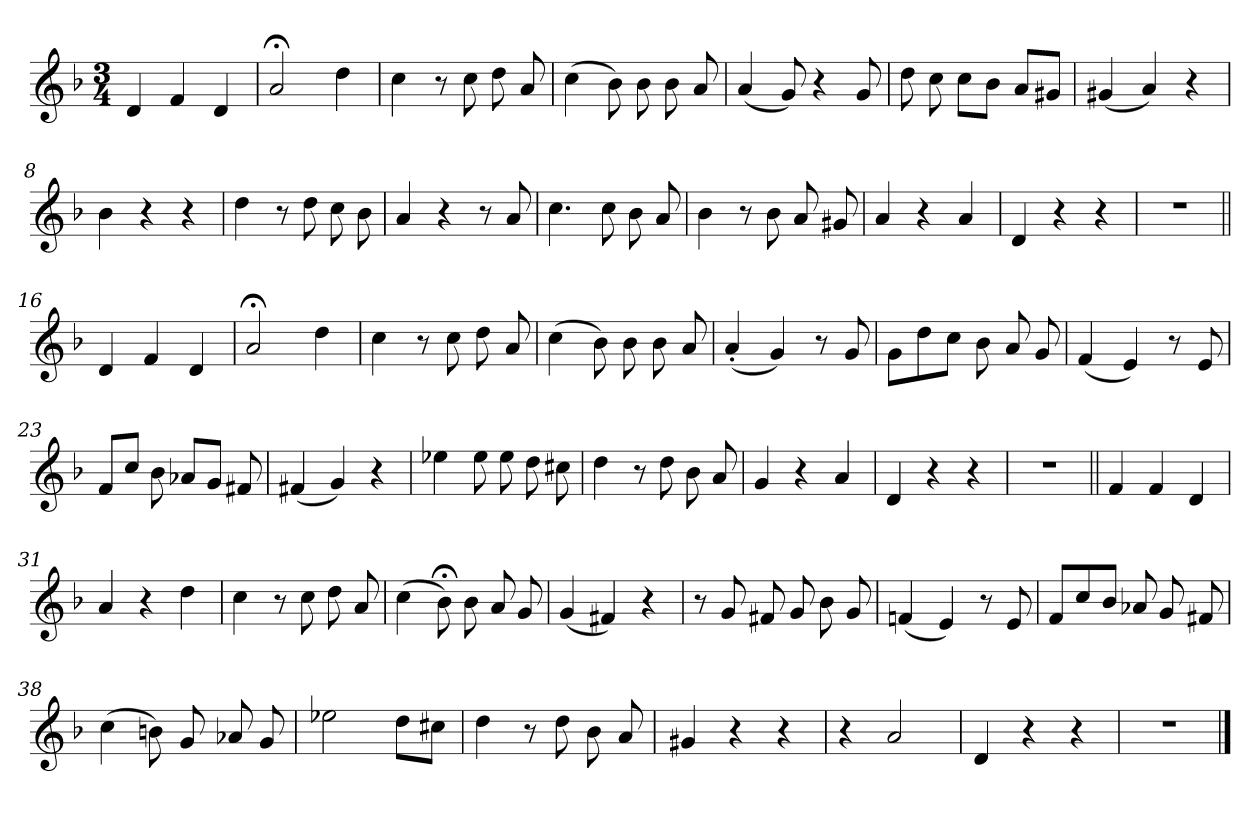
**kern
*part1
*staff1
*clefG2
*k[b-]
*M3/4
=1
4d/
4f/
4d/
=2
2a;</
4dd\
=3
4cc\
8r
8cc\
8dd\
8a/
=4
(4cc\
8b-\)
8b-\
8b-\
8a/
=5
(4a/
8g/)
4r
8g/
=6
8dd\
8cc\
8cc\L
8b-\J
8a/L
8g#X/J
=7
(4g#X/
4a/)
4r
=8
4b-\
4r
4r
=9
4dd\
8r
8dd\
8cc\
8b-\
=10
4a/
4r
8r
8a/
=11
4.cc\
8cc\
8b-\
8a/
=12
4b-\
8r
8b-\
8a/
8g#X/
=13
4a/
4r
4a/
=14
4d/
4r
4r
=15
2.r
=16||
4d/
4f/
4d/
=17
2a;</
4dd\
=18
4cc\
8r
8cc\
8dd\
8a/
=19
(4cc\
8b-\)
8b-\
8b-\
8a/
=20
(4a'/
4g/)
8r
8g/
=21
8g\L
8dd\
8cc\J
8b-\
8a/
8g/
=22
(4f/
4e/)
8r
8e/
=23
8f/L
8cc/J
8b-\
8a-X/L
8g/J
8f#X/
=24
(4f#X/
4g/)
4r
=25
4ee-X\
8ee-\
8ee-\
8dd\
8cc#X\
=26
4dd\
8r
8dd\
8b-\
8a/
=27
4g/
4r
4a/
=28
4d/
4r
4r
=29
2.r
=30||
4f/
4f/
4d/
=31
4a/
4r
4dd\
=32
4cc\
8r
8cc\
8dd\
8a/
=33
(4cc\
8b-;<\)
8b-\
8a/
8g/
=34
(4g/
4f#X/)
4r
=35
8r
8g/
8f#X/
8g/
8b-\
8g/
=36
(4fn/
4e/)
8r
8e/
=37
8f/L
8cc/
8b-/J
8a-X/
8g/
8f#X/
=38
(4cc\
8bn\)
8g/
8a-X/
8g/
=39
2ee-X\
8dd\L
8cc#X\J
=40
4dd\
8r
8dd\
8b-\
8a/
=41
4g#X/
4r
4r
=42
4r
2a/
=43
4d/
4r
4r
=44
2.r
==
*-
